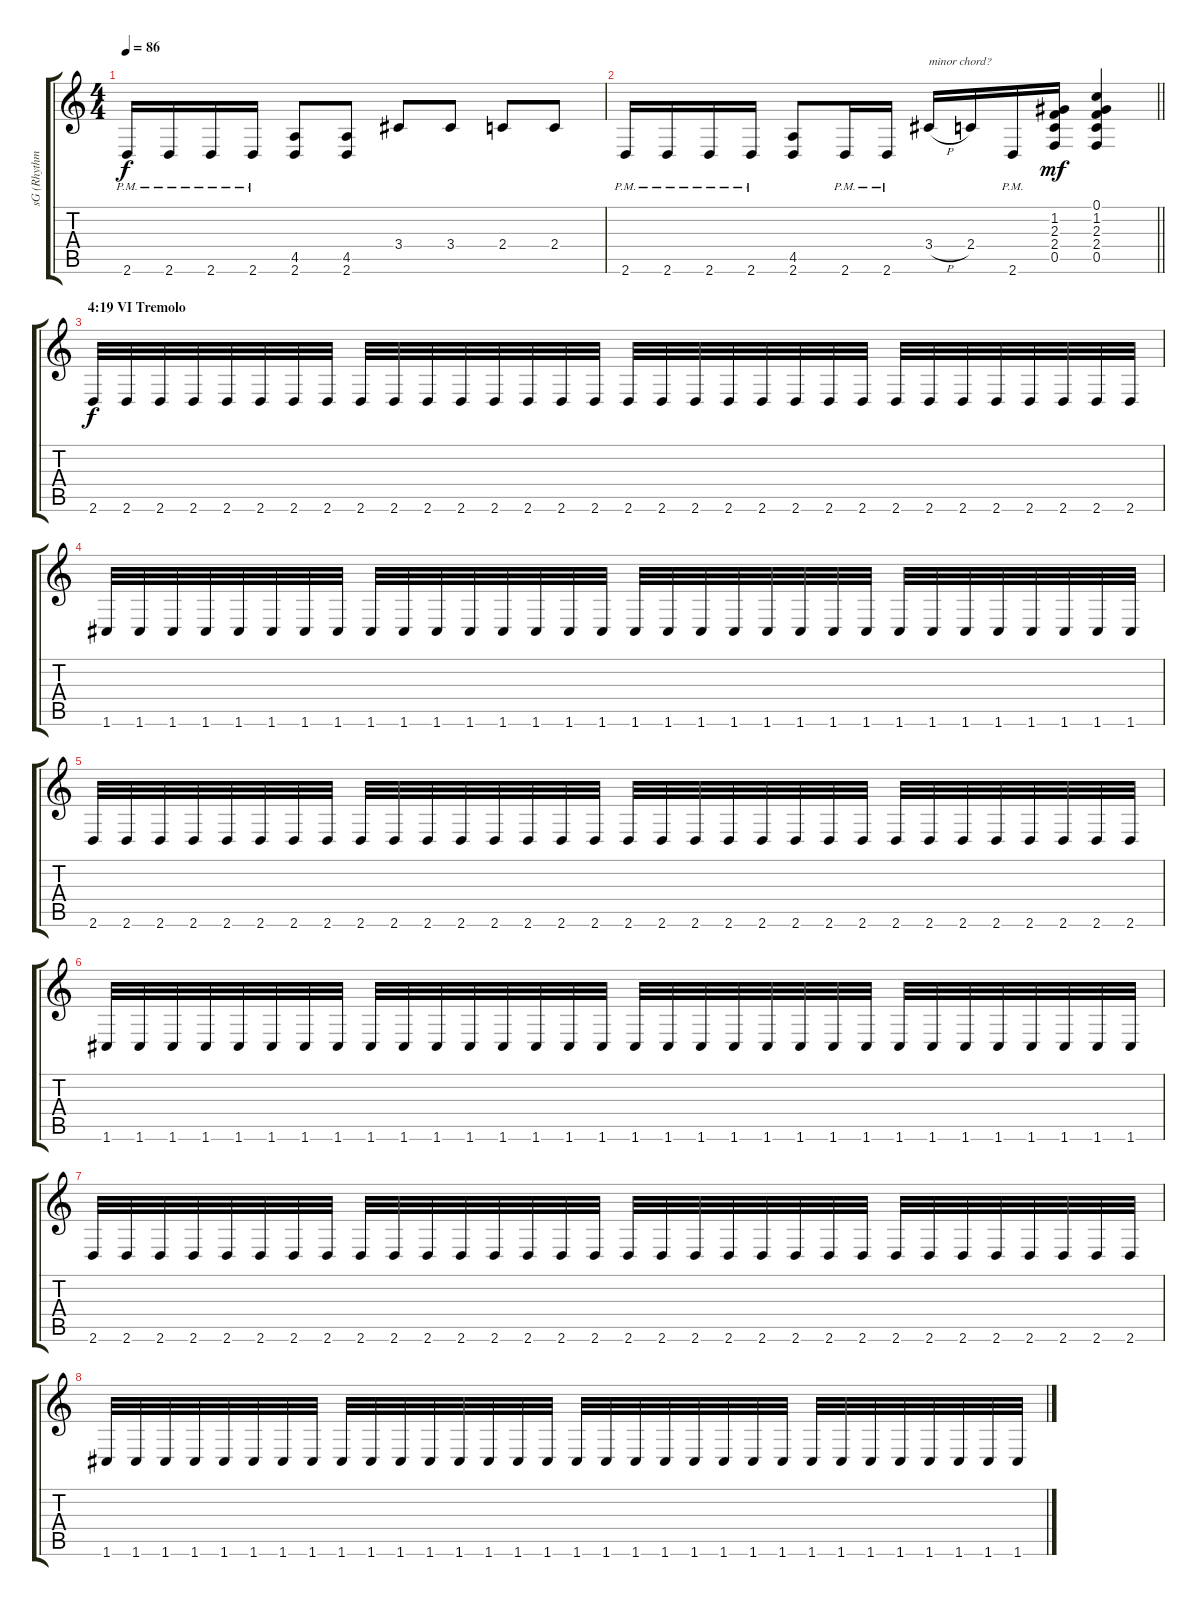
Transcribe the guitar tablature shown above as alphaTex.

\track ("sG (Rhythm Guitar)" "sG (Rhythm") {instrument distortionguitar}
\staff {score tabs}
\tuning (C4 G3 Eb3 Bb2 F2 C2) {hide}
\ts (4 4)
\tempo 86
\clef g2
\ks c
2.6{pm}.16{dy f} 2.6{pm}.16 2.6{pm}.16 2.6{pm}.16 (4.5 2.6).8 (4.5 2.6).8 3.4.8 3.4.8 2.4.8 2.4.8 |
\barLineRight lightlight
2.6{pm}.16 2.6{pm}.16 2.6{pm}.16 2.6{pm}.16 (4.5 2.6).8 2.6{pm}.16 2.6{pm}.16 3.4{h}.16{txt "minor chord?"} 2.4.16 2.6{pm}.16 (1.2 2.3 2.4 0.5).16{dy mf} (0.1 1.2 2.3 2.4 0.5).4 |
\section ("" "4:19 VI Tremolo")
2.6.32{dy f} 2.6.32 2.6.32 2.6.32 2.6.32 2.6.32 2.6.32 2.6.32 2.6.32 2.6.32 2.6.32 2.6.32 2.6.32 2.6.32 2.6.32 2.6.32 2.6.32 2.6.32 2.6.32 2.6.32 2.6.32 2.6.32 2.6.32 2.6.32 2.6.32 2.6.32 2.6.32 2.6.32 2.6.32 2.6.32 2.6.32 2.6.32 |
1.6.32 1.6.32 1.6.32 1.6.32 1.6.32 1.6.32 1.6.32 1.6.32 1.6.32 1.6.32 1.6.32 1.6.32 1.6.32 1.6.32 1.6.32 1.6.32 1.6.32 1.6.32 1.6.32 1.6.32 1.6.32 1.6.32 1.6.32 1.6.32 1.6.32 1.6.32 1.6.32 1.6.32 1.6.32 1.6.32 1.6.32 1.6.32 |
2.6.32 2.6.32 2.6.32 2.6.32 2.6.32 2.6.32 2.6.32 2.6.32 2.6.32 2.6.32 2.6.32 2.6.32 2.6.32 2.6.32 2.6.32 2.6.32 2.6.32 2.6.32 2.6.32 2.6.32 2.6.32 2.6.32 2.6.32 2.6.32 2.6.32 2.6.32 2.6.32 2.6.32 2.6.32 2.6.32 2.6.32 2.6.32 |
1.6.32 1.6.32 1.6.32 1.6.32 1.6.32 1.6.32 1.6.32 1.6.32 1.6.32 1.6.32 1.6.32 1.6.32 1.6.32 1.6.32 1.6.32 1.6.32 1.6.32 1.6.32 1.6.32 1.6.32 1.6.32 1.6.32 1.6.32 1.6.32 1.6.32 1.6.32 1.6.32 1.6.32 1.6.32 1.6.32 1.6.32 1.6.32 |
2.6.32 2.6.32 2.6.32 2.6.32 2.6.32 2.6.32 2.6.32 2.6.32 2.6.32 2.6.32 2.6.32 2.6.32 2.6.32 2.6.32 2.6.32 2.6.32 2.6.32 2.6.32 2.6.32 2.6.32 2.6.32 2.6.32 2.6.32 2.6.32 2.6.32 2.6.32 2.6.32 2.6.32 2.6.32 2.6.32 2.6.32 2.6.32 |
1.6.32 1.6.32 1.6.32 1.6.32 1.6.32 1.6.32 1.6.32 1.6.32 1.6.32 1.6.32 1.6.32 1.6.32 1.6.32 1.6.32 1.6.32 1.6.32 1.6.32 1.6.32 1.6.32 1.6.32 1.6.32 1.6.32 1.6.32 1.6.32 1.6.32 1.6.32 1.6.32 1.6.32 1.6.32 1.6.32 1.6.32 1.6.32
